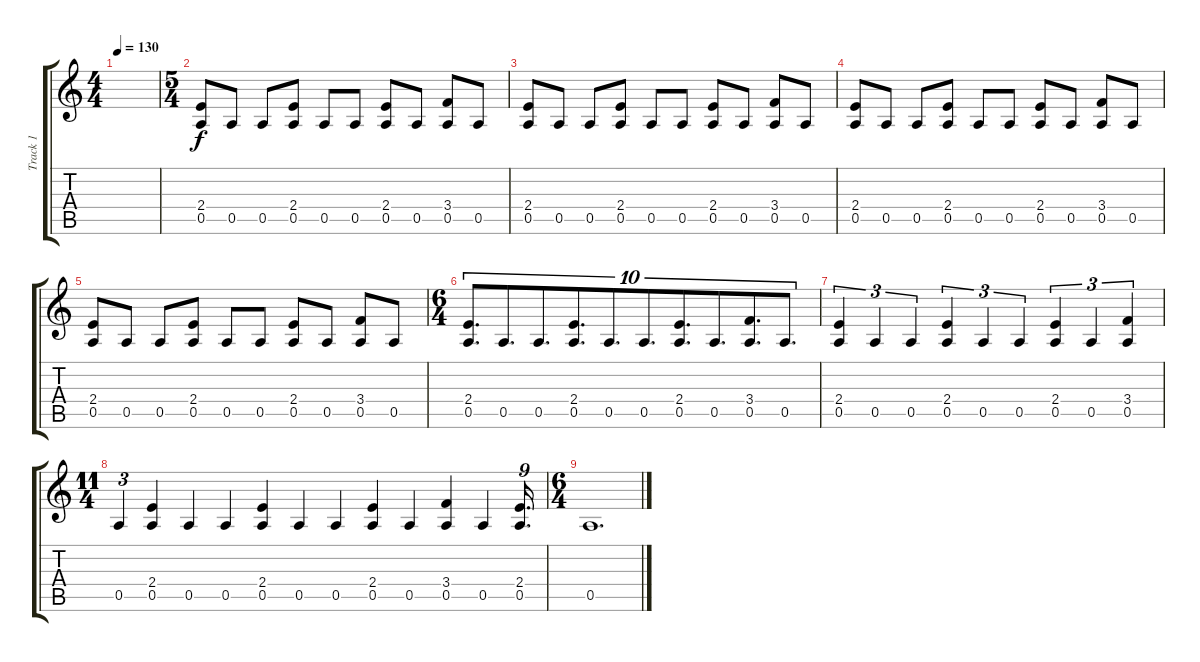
\track ("Track 1" "Track 1") {instrument acousticguitarsteel}
\staff {score tabs}
\tuning (E4 B3 G3 D3 A2 E2) {hide}
\ts (4 4)
\tempo 130
\clef g2
\ks c
|
\ts (5 4)
(2.4 0.5).8 0.5.8 0.5.8 (2.4 0.5).8 0.5.8 0.5.8 (2.4 0.5).8 0.5.8 (3.4 0.5).8 0.5.8 |
(2.4 0.5).8 0.5.8 0.5.8 (2.4 0.5).8 0.5.8 0.5.8 (2.4 0.5).8 0.5.8 (3.4 0.5).8 0.5.8 |
(2.4 0.5).8 0.5.8 0.5.8 (2.4 0.5).8 0.5.8 0.5.8 (2.4 0.5).8 0.5.8 (3.4 0.5).8 0.5.8 |
(2.4 0.5).8 0.5.8 0.5.8 (2.4 0.5).8 0.5.8 0.5.8 (2.4 0.5).8 0.5.8 (3.4 0.5).8 0.5.8 |
\ts (6 4)
(2.4 0.5).8{d tu (10 8)} 0.5.8{d tu (10 8)} 0.5.8{d tu (10 8)} (2.4 0.5).8{d tu (10 8)} 0.5.8{d tu (10 8)} 0.5.8{d tu (10 8)} (2.4 0.5).8{d tu (10 8)} 0.5.8{d tu (10 8)} (3.4 0.5).8{d tu (10 8)} 0.5.8{d tu (10 8)} |
(2.4 0.5).4{tu (3 2)} 0.5.4{tu (3 2)} 0.5.4{tu (3 2)} (2.4 0.5).4{tu (3 2)} 0.5.4{tu (3 2)} 0.5.4{tu (3 2)} (2.4 0.5).4{tu (3 2)} 0.5.4{tu (3 2)} (3.4 0.5).4{tu (3 2)} |
\ts (11 4)
0.5.4{tu (3 2)} (2.4 0.5).4 0.5.4 0.5.4 (2.4 0.5).4 0.5.4 0.5.4 (2.4 0.5).4 0.5.4 (3.4 0.5).4 0.5.4 (2.4 0.5).16{d tu (9 8)} |
\ts (6 4)
0.5.1{d}
